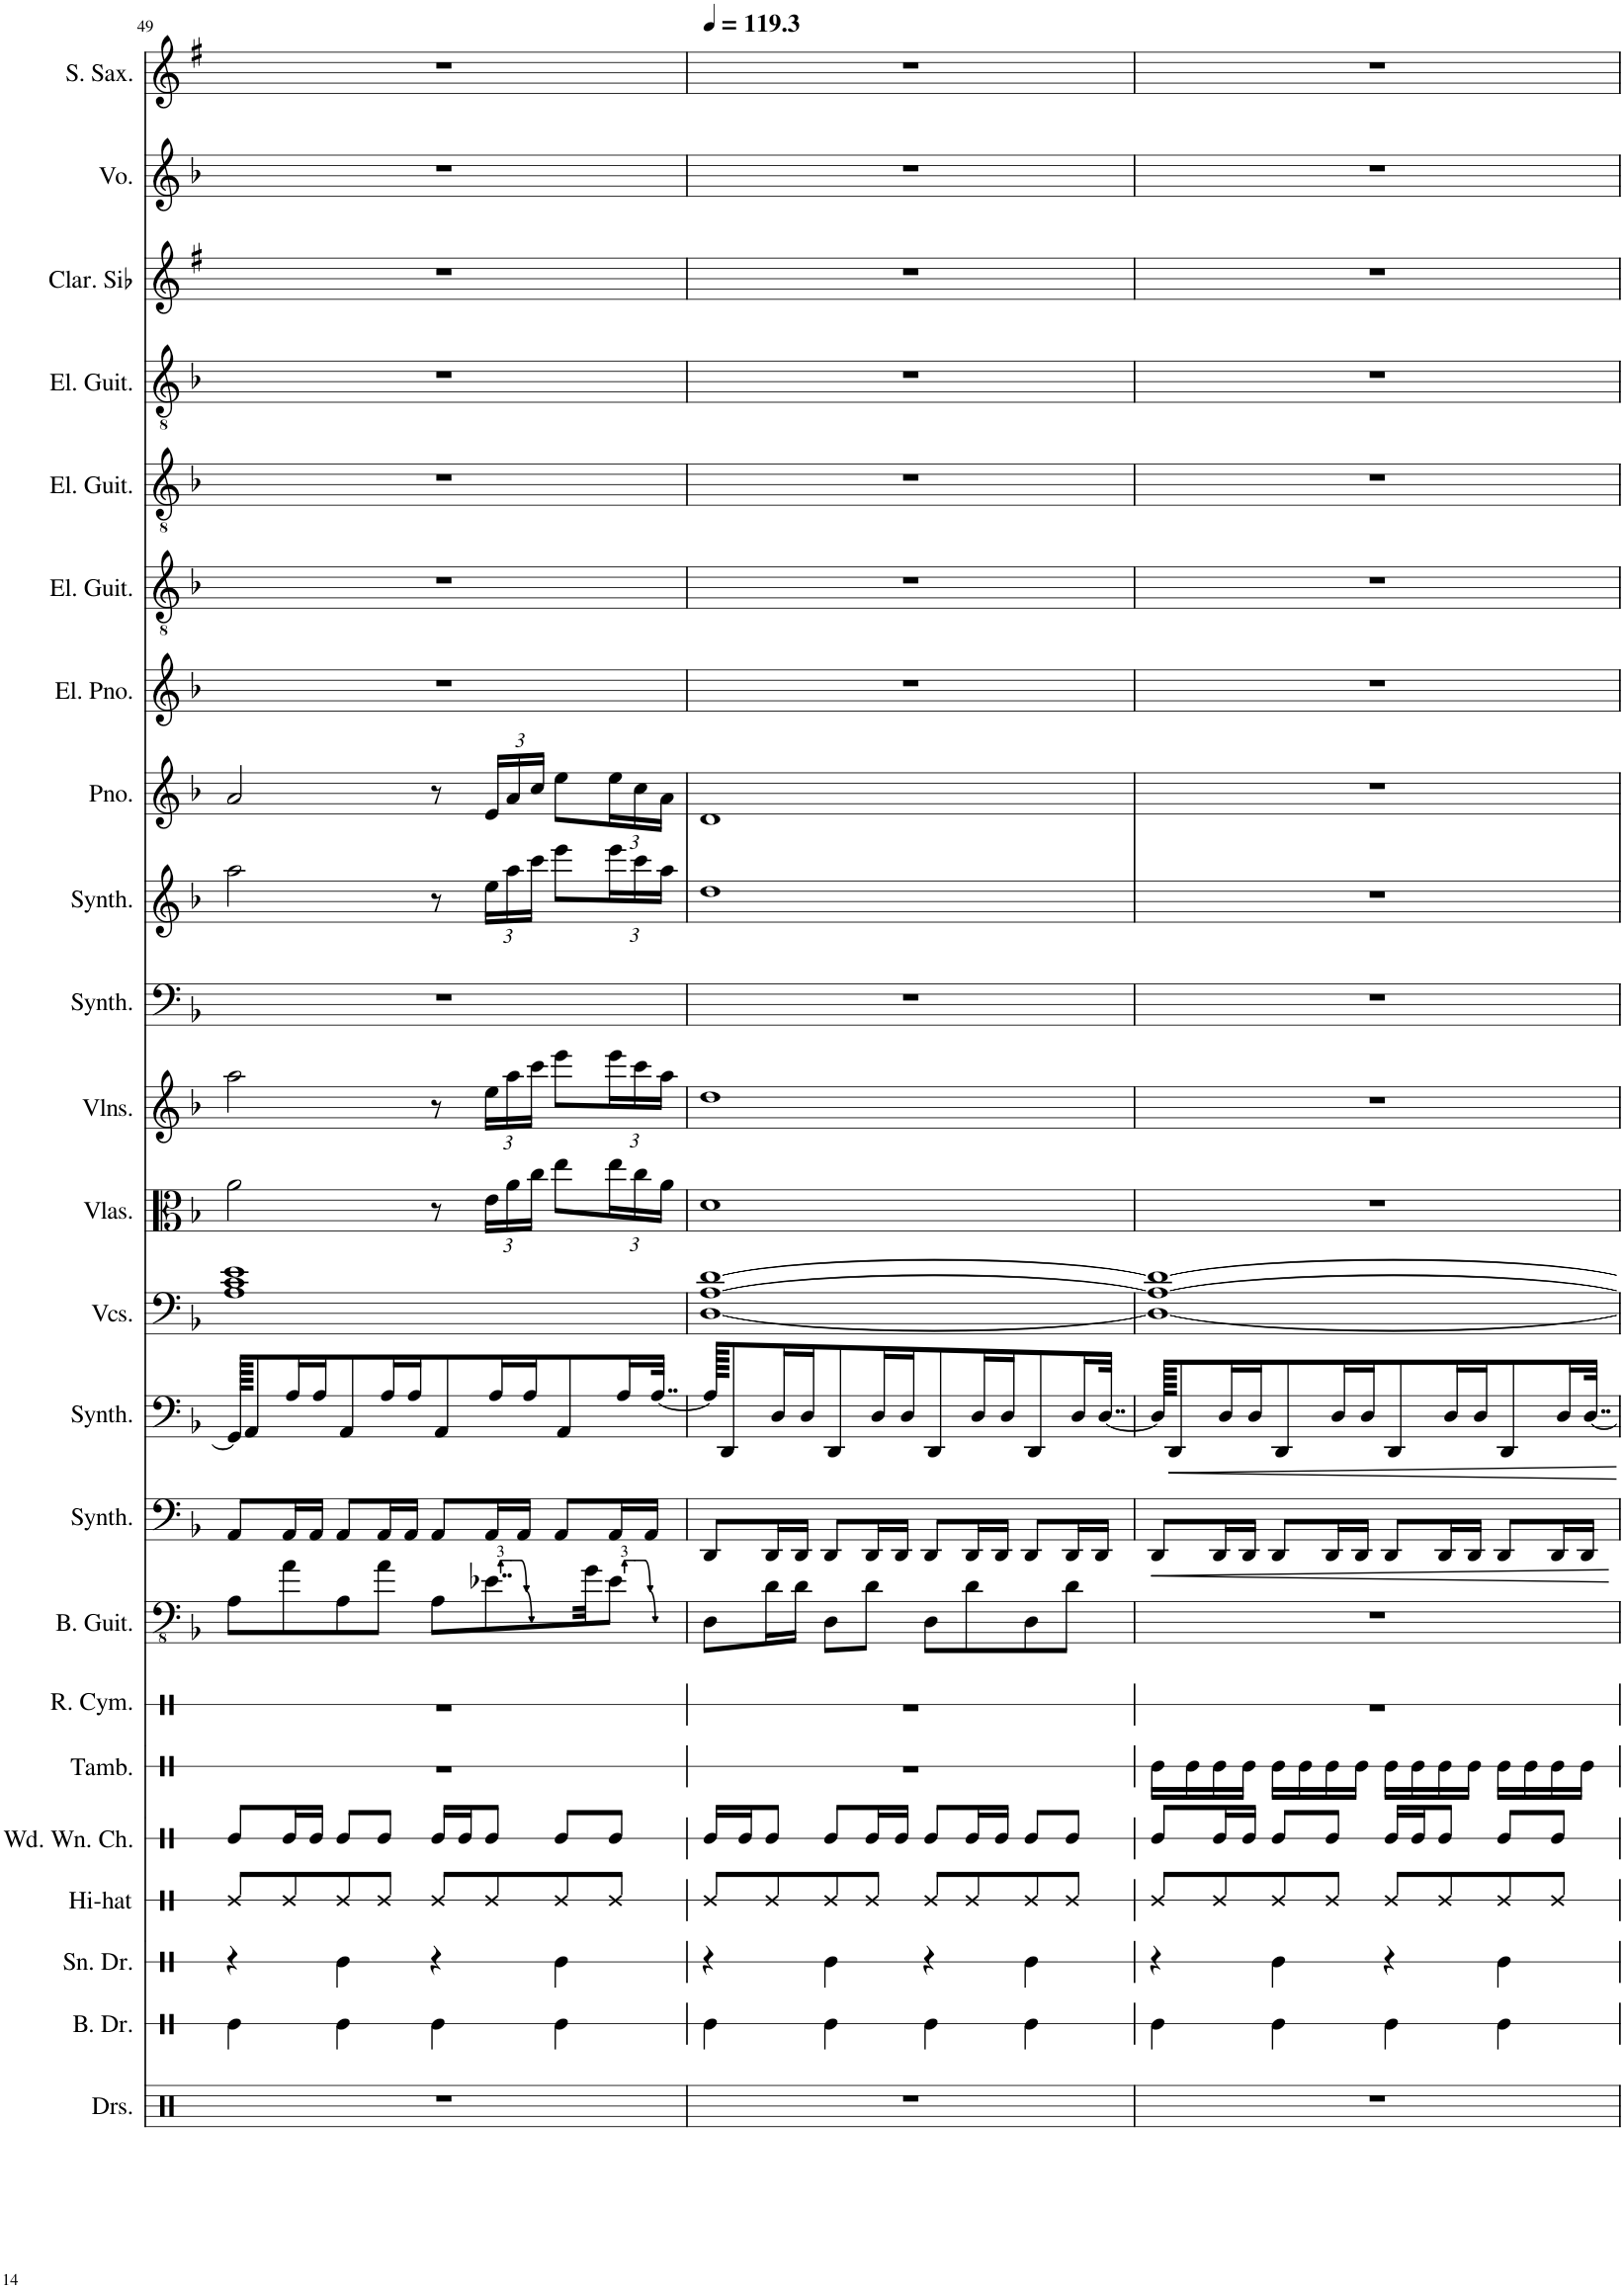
**kern	**kern	**kern	**kern	**kern	**kern	**kern	**kern	**kern	**dynam	**kern	**kern	**kern	**kern	**kern	**kern	**kern	**kern	**kern	**kern	**kern	**kern	**kern	**kern
*part23	*part22	*part21	*part20	*part19	*part18	*part17	*part16	*part15	*part15	*part14	*part13	*part12	*part11	*part10	*part9	*part8	*part7	*part6	*part5	*part4	*part3	*part2	*part1
*staff23	*staff22	*staff21	*staff20	*staff19	*staff18	*staff17	*staff16	*staff15	*staff15	*staff14	*staff13	*staff12	*staff11	*staff10	*staff9	*staff8	*staff7	*staff6	*staff5	*staff4	*staff3	*staff2	*staff1
*I"Drumset	*I"Bass Drum	*I"Snare Drum	*I"Hi-hat	*I"Wooden Wind Chimes	*I"Tambourine	*I"Ride Cymbal	*I"Bass Guitar	*I"Brass Synthesizer	*	*I"Brass Synthesizer	*I"Violoncellos	*I"Violas	*I"Violins	*I"Sweep Synthesizer	*I"Sci-fi Synthesizer	*I"Piano	*I"Electric Piano	*I"Electric Guitar	*I"Electric Guitar	*I"Electric Guitar	*I"Clarinette en Sib	*I"Voice	*I"Soprano Saxophone
*I'Drs.	*I'B. Dr.	*I'Sn. Dr.	*I'Hi-hat	*I'Wd. Wn. Ch.	*I'Tamb.	*I'R. Cym.	*I'B. Guit.	*I'Synth.	*	*I'Synth.	*I'Vcs.	*I'Vlas.	*I'Vlns.	*I'Synth.	*I'Synth.	*I'Pno.	*I'El. Pno.	*I'El. Guit.	*I'El. Guit.	*I'El. Guit.	*I'Clar. Sib	*I'Vo.	*I'S. Sax.
!!LO:PB:g=z
*clefX	*clefX	*clefX	*clefX	*clefX	*clefX	*clefX	*clefFv4	*clefF4	*	*clefF4	*clefF4	*clefC3	*clefG2	*clefF4	*clefG2	*clefG2	*clefG2	*clefGv2	*clefGv2	*clefGv2	*clefG2	*clefG2	*clefG2
*	*	*	*	*	*	*	*	*	*	*	*	*	*	*	*	*	*	*	*	*	*Trd1c2	*	*Trd1c2
*k[]	*k[]	*k[]	*k[]	*k[]	*k[]	*k[]	*k[b-]	*k[b-]	*	*k[b-]	*k[b-]	*k[b-]	*k[b-]	*k[b-]	*k[b-]	*k[b-]	*k[b-]	*k[b-]	*k[b-]	*k[b-]	*k[f#]	*k[b-]	*k[f#]
*M4/4	*M4/4	*M4/4	*M4/4	*M4/4	*M4/4	*M4/4	*M4/4	*M4/4	*	*M4/4	*M4/4	*M4/4	*M4/4	*M4/4	*M4/4	*M4/4	*M4/4	*M4/4	*M4/4	*M4/4	*M4/4	*M4/4	*M4/4
=49	=49	=49	=49	=49	=49	=49	=49	=49	=49	=49	=49	=49	=49	=49	=49	=49	=49	=49	=49	=49	=49	=49	=49
1r	4Re\	4r	8Re/L	8Re/L	1r	1r	8AA\L	8AA/L	.	128GG/KKKKL]	1A 1c 1e	2a\	2aa\	1r	2aa\	2a/	1r	1r	1r	1r	1r	1r	1r
.	.	.	.	.	.	.	.	.	.	8AA/	.	.	.	.	.	.	.	.	.	.	.	.	.
.	.	.	8Re/	16Re/L	.	.	8A\	16AA/L	.	.	.	.	.	.	.	.	.	.	.	.	.	.	.
.	.	.	.	.	.	.	.	.	.	16A/L	.	.	.	.	.	.	.	.	.	.	.	.	.
.	.	.	.	16Re/JJ	.	.	.	16AA/JJ	.	.	.	.	.	.	.	.	.	.	.	.	.	.	.
.	.	.	.	.	.	.	.	.	.	16A/J	.	.	.	.	.	.	.	.	.	.	.	.	.
.	4Re\	4Re\	8Re/	8Re/L	.	.	8AA\	8AA/L	.	.	.	.	.	.	.	.	.	.	.	.	.	.	.
.	.	.	.	.	.	.	.	.	.	8AA/	.	.	.	.	.	.	.	.	.	.	.	.	.
.	.	.	8Re/J	8Re/J	.	.	8A\J	16AA/L	.	.	.	.	.	.	.	.	.	.	.	.	.	.	.
.	.	.	.	.	.	.	.	.	.	16A/L	.	.	.	.	.	.	.	.	.	.	.	.	.
.	.	.	.	.	.	.	.	16AA/JJ	.	.	.	.	.	.	.	.	.	.	.	.	.	.	.
.	.	.	.	.	.	.	.	.	.	16A/J	.	.	.	.	.	.	.	.	.	.	.	.	.
.	4Re\	4r	8Re/L	16Re/LL	.	.	8AA\L	8AA/L	.	.	.	8r	8r	.	8r	8r	.	.	.	.	.	.	.
.	.	.	.	.	.	.	.	.	.	8AA/	.	.	.	.	.	.	.	.	.	.	.	.	.
.	.	.	.	16Re/J	.	.	.	.	.	.	.	.	.	.	.	.	.	.	.	.	.	.	.
*	*	*	*	*	*	*	*	*	*	*	*	*Xbrackettup	*Xbrackettup	*	*Xbrackettup	*Xbrackettup	*	*	*	*	*	*	*
.	.	.	8Re/	8Re/J	.	.	8..E-X\	16AA/L	.	.	.	24e\LL	24ee\LL	.	24ee\LL	24e/LL	.	.	.	.	.	.	.
.	.	.	.	.	.	.	.	.	.	16A/L	.	.	.	.	.	.	.	.	.	.	.	.	.
.	.	.	.	.	.	.	.	.	.	.	.	24a\	24aa\	.	24aa\	24a/	.	.	.	.	.	.	.
.	.	.	.	.	.	.	.	16AA/JJ	.	.	.	.	.	.	.	.	.	.	.	.	.	.	.
.	.	.	.	.	.	.	.	.	.	16A/J	.	.	.	.	.	.	.	.	.	.	.	.	.
.	.	.	.	.	.	.	.	.	.	.	.	24cc\JJ	24ccc\JJ	.	24ccc\JJ	24cc/JJ	.	.	.	.	.	.	.
.	4Re\	4Re\	8Re/	8Re/L	.	.	.	8AA/L	.	.	.	8ee\L	8eee\L	.	8eee\L	8ee\L	.	.	.	.	.	.	.
.	.	.	.	.	.	.	.	.	.	8AA/	.	.	.	.	.	.	.	.	.	.	.	.	.
.	.	.	.	.	.	.	32G\KK	.	.	.	.	.	.	.	.	.	.	.	.	.	.	.	.
.	.	.	8Re/J	8Re/J	.	.	8E-\J	16AA/L	.	.	.	24ee\L	24eee\L	.	24eee\L	24ee\L	.	.	.	.	.	.	.
.	.	.	.	.	.	.	.	.	.	16A/L	.	.	.	.	.	.	.	.	.	.	.	.	.
.	.	.	.	.	.	.	.	.	.	.	.	24cc\	24ccc\	.	24ccc\	24cc\	.	.	.	.	.	.	.
.	.	.	.	.	.	.	.	16AA/JJ	.	.	.	.	.	.	.	.	.	.	.	.	.	.	.
.	.	.	.	.	.	.	.	.	.	[32..A/JJk	.	.	.	.	.	.	.	.	.	.	.	.	.
.	.	.	.	.	.	.	.	.	.	.	.	24a\JJ	24aa\JJ	.	24aa\JJ	24a\JJ	.	.	.	.	.	.	.
=50	=50	=50	=50	=50	=50	=50	=50	=50	=50	=50	=50	=50	=50	=50	=50	=50	=50	=50	=50	=50	=50	=50	=50
*	*	*	*	*	*	*	*	*	*	*	*	*	*	*	*	*	*	*	*	*	*	*	*MM119
1r	4Re\	4r	8Re/L	16Re/LL	1r	1r	8DD\L	8DD/L	.	128A/KKKKL]	[1D [1A [1d	1d	1dd	1r	1dd	1d	1r	1r	1r	1r	1r	1r	1r
.	.	.	.	.	.	.	.	.	.	8DD/	.	.	.	.	.	.	.	.	.	.	.	.	.
.	.	.	.	16Re/J	.	.	.	.	.	.	.	.	.	.	.	.	.	.	.	.	.	.	.
.	.	.	8Re/	8Re/J	.	.	16D\L	16DD/L	.	.	.	.	.	.	.	.	.	.	.	.	.	.	.
.	.	.	.	.	.	.	.	.	.	16D/L	.	.	.	.	.	.	.	.	.	.	.	.	.
.	.	.	.	.	.	.	16D\JJ	16DD/JJ	.	.	.	.	.	.	.	.	.	.	.	.	.	.	.
.	.	.	.	.	.	.	.	.	.	16D/J	.	.	.	.	.	.	.	.	.	.	.	.	.
.	4Re\	4Re\	8Re/	8Re/L	.	.	8DD\L	8DD/L	.	.	.	.	.	.	.	.	.	.	.	.	.	.	.
.	.	.	.	.	.	.	.	.	.	8DD/	.	.	.	.	.	.	.	.	.	.	.	.	.
.	.	.	8Re/J	16Re/L	.	.	8D\J	16DD/L	.	.	.	.	.	.	.	.	.	.	.	.	.	.	.
.	.	.	.	.	.	.	.	.	.	16D/L	.	.	.	.	.	.	.	.	.	.	.	.	.
.	.	.	.	16Re/JJ	.	.	.	16DD/JJ	.	.	.	.	.	.	.	.	.	.	.	.	.	.	.
.	.	.	.	.	.	.	.	.	.	16D/J	.	.	.	.	.	.	.	.	.	.	.	.	.
.	4Re\	4r	8Re/L	8Re/L	.	.	8DD\L	8DD/L	.	.	.	.	.	.	.	.	.	.	.	.	.	.	.
.	.	.	.	.	.	.	.	.	.	8DD/	.	.	.	.	.	.	.	.	.	.	.	.	.
.	.	.	8Re/	16Re/L	.	.	8D\	16DD/L	.	.	.	.	.	.	.	.	.	.	.	.	.	.	.
.	.	.	.	.	.	.	.	.	.	16D/L	.	.	.	.	.	.	.	.	.	.	.	.	.
.	.	.	.	16Re/JJ	.	.	.	16DD/JJ	.	.	.	.	.	.	.	.	.	.	.	.	.	.	.
.	.	.	.	.	.	.	.	.	.	16D/J	.	.	.	.	.	.	.	.	.	.	.	.	.
.	4Re\	4Re\	8Re/	8Re/L	.	.	8DD\	8DD/L	.	.	.	.	.	.	.	.	.	.	.	.	.	.	.
.	.	.	.	.	.	.	.	.	.	8DD/	.	.	.	.	.	.	.	.	.	.	.	.	.
.	.	.	8Re/J	8Re/J	.	.	8D\J	16DD/L	.	.	.	.	.	.	.	.	.	.	.	.	.	.	.
.	.	.	.	.	.	.	.	.	.	16D/L	.	.	.	.	.	.	.	.	.	.	.	.	.
.	.	.	.	.	.	.	.	16DD/JJ	.	.	.	.	.	.	.	.	.	.	.	.	.	.	.
.	.	.	.	.	.	.	.	.	.	[32..D/JJk	.	.	.	.	.	.	.	.	.	.	.	.	.
=51	=51	=51	=51	=51	=51	=51	=51	=51	=51	=51	=51	=51	=51	=51	=51	=51	=51	=51	=51	=51	=51	=51	=51
!	!	!	!	!	!	!	!	!	!LO:HP:b	!	!	!	!	!	!	!	!	!	!	!	!	!	!
1r	4Re\	4r	8Re/L	8Re/L	16Re\LL	1r	1r	8DD/L	<	128D/KKKKL]	1D_ 1A_ 1d_	1r	1r	1r	1r	1r	1r	1r	1r	1r	1r	1r	1r
.	.	.	.	.	.	.	.	.	.	8DD/	.	.	.	.	.	.	.	.	.	.	.	.	.
.	.	.	.	.	16Re\	.	.	.	.	.	.	.	.	.	.	.	.	.	.	.	.	.	.
.	.	.	8Re/	16Re/L	16Re\	.	.	16DD/L	.	.	.	.	.	.	.	.	.	.	.	.	.	.	.
.	.	.	.	.	.	.	.	.	.	16D/L	.	.	.	.	.	.	.	.	.	.	.	.	.
.	.	.	.	16Re/JJ	16Re\JJ	.	.	16DD/JJ	.	.	.	.	.	.	.	.	.	.	.	.	.	.	.
.	.	.	.	.	.	.	.	.	.	16D/J	.	.	.	.	.	.	.	.	.	.	.	.	.
.	4Re\	4Re\	8Re/	8Re/L	16Re\LL	.	.	8DD/L	.	.	.	.	.	.	.	.	.	.	.	.	.	.	.
.	.	.	.	.	.	.	.	.	.	8DD/	.	.	.	.	.	.	.	.	.	.	.	.	.
.	.	.	.	.	16Re\	.	.	.	.	.	.	.	.	.	.	.	.	.	.	.	.	.	.
.	.	.	8Re/J	8Re/J	16Re\	.	.	16DD/L	.	.	.	.	.	.	.	.	.	.	.	.	.	.	.
.	.	.	.	.	.	.	.	.	.	16D/L	.	.	.	.	.	.	.	.	.	.	.	.	.
.	.	.	.	.	16Re\JJ	.	.	16DD/JJ	.	.	.	.	.	.	.	.	.	.	.	.	.	.	.
.	.	.	.	.	.	.	.	.	.	16D/J	.	.	.	.	.	.	.	.	.	.	.	.	.
.	4Re\	4r	8Re/L	16Re/LL	16Re\LL	.	.	8DD/L	.	.	.	.	.	.	.	.	.	.	.	.	.	.	.
.	.	.	.	.	.	.	.	.	.	8DD/	.	.	.	.	.	.	.	.	.	.	.	.	.
.	.	.	.	16Re/J	16Re\	.	.	.	.	.	.	.	.	.	.	.	.	.	.	.	.	.	.
.	.	.	8Re/	8Re/J	16Re\	.	.	16DD/L	.	.	.	.	.	.	.	.	.	.	.	.	.	.	.
.	.	.	.	.	.	.	.	.	.	16D/L	.	.	.	.	.	.	.	.	.	.	.	.	.
.	.	.	.	.	16Re\JJ	.	.	16DD/JJ	.	.	.	.	.	.	.	.	.	.	.	.	.	.	.
.	.	.	.	.	.	.	.	.	.	16D/J	.	.	.	.	.	.	.	.	.	.	.	.	.
.	4Re\	4Re\	8Re/	8Re/L	16Re\LL	.	.	8DD/L	.	.	.	.	.	.	.	.	.	.	.	.	.	.	.
.	.	.	.	.	.	.	.	.	.	8DD/	.	.	.	.	.	.	.	.	.	.	.	.	.
.	.	.	.	.	16Re\	.	.	.	.	.	.	.	.	.	.	.	.	.	.	.	.	.	.
.	.	.	8Re/J	8Re/J	16Re\	.	.	16DD/L	.	.	.	.	.	.	.	.	.	.	.	.	.	.	.
.	.	.	.	.	.	.	.	.	.	16D/L	.	.	.	.	.	.	.	.	.	.	.	.	.
.	.	.	.	.	16Re\JJ	.	.	16DD/JJ	.	.	.	.	.	.	.	.	.	.	.	.	.	.	.
.	.	.	.	.	.	.	.	.	.	[32..D/JJk	.	.	.	.	.	.	.	.	.	.	.	.	.
.	.	.	.	.	.	.	.	.	[	.	.	.	.	.	.	.	.	.	.	.	.	.	.
=	=	=	=	=	=	=	=	=	=	=	=	=	=	=	=	=	=	=	=	=	=	=	=
*-	*-	*-	*-	*-	*-	*-	*-	*-	*-	*-	*-	*-	*-	*-	*-	*-	*-	*-	*-	*-	*-	*-	*-
